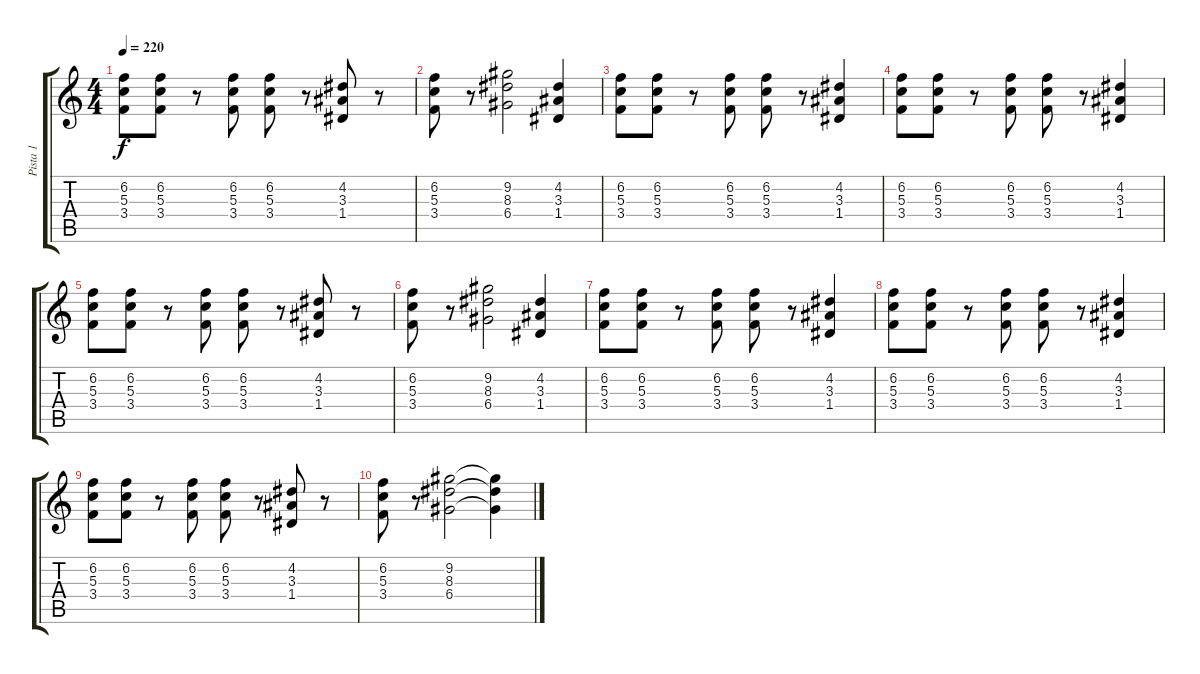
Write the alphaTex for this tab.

\track ("Pista 1" "Pista 1") {instrument overdrivenguitar}
\staff {score tabs}
\tuning (E4 B3 G3 D3 A2 D2) {hide}
\ts (4 4)
\tempo 220
\clef g2
\ks c
(6.2 5.3 3.4).8{dy f} (6.2 5.3 3.4).8 r.8 (6.2 5.3 3.4).8 (6.2 5.3 3.4).8 r.8 (4.2 3.3 1.4).8 r.8 |
(6.2 5.3 3.4).8 r.8 (9.2 8.3 6.4).2 (4.2 3.3 1.4).4 |
(6.2 5.3 3.4).8 (6.2 5.3 3.4).8 r.8 (6.2 5.3 3.4).8 (6.2 5.3 3.4).8 r.8 (4.2 3.3 1.4).4 |
(6.2 5.3 3.4).8 (6.2 5.3 3.4).8 r.8 (6.2 5.3 3.4).8 (6.2 5.3 3.4).8 r.8 (4.2 3.3 1.4).4 |
(6.2 5.3 3.4).8 (6.2 5.3 3.4).8 r.8 (6.2 5.3 3.4).8 (6.2 5.3 3.4).8 r.8 (4.2 3.3 1.4).8 r.8 |
(6.2 5.3 3.4).8 r.8 (9.2 8.3 6.4).2 (4.2 3.3 1.4).4{instrument electricguitarclean} |
(6.2 5.3 3.4).8 (6.2 5.3 3.4).8 r.8 (6.2 5.3 3.4).8 (6.2 5.3 3.4).8 r.8 (4.2 3.3 1.4).4 |
(6.2 5.3 3.4).8 (6.2 5.3 3.4).8 r.8 (6.2 5.3 3.4).8 (6.2 5.3 3.4).8 r.8 (4.2 3.3 1.4).4 |
(6.2 5.3 3.4).8 (6.2 5.3 3.4).8 r.8 (6.2 5.3 3.4).8 (6.2 5.3 3.4).8 r.8 (4.2 3.3 1.4).8 r.8 |
(6.2 5.3 3.4).8 r.8 (9.2 8.3 6.4).2 (9.2{t} 8.3{t} 6.4{t}).4
